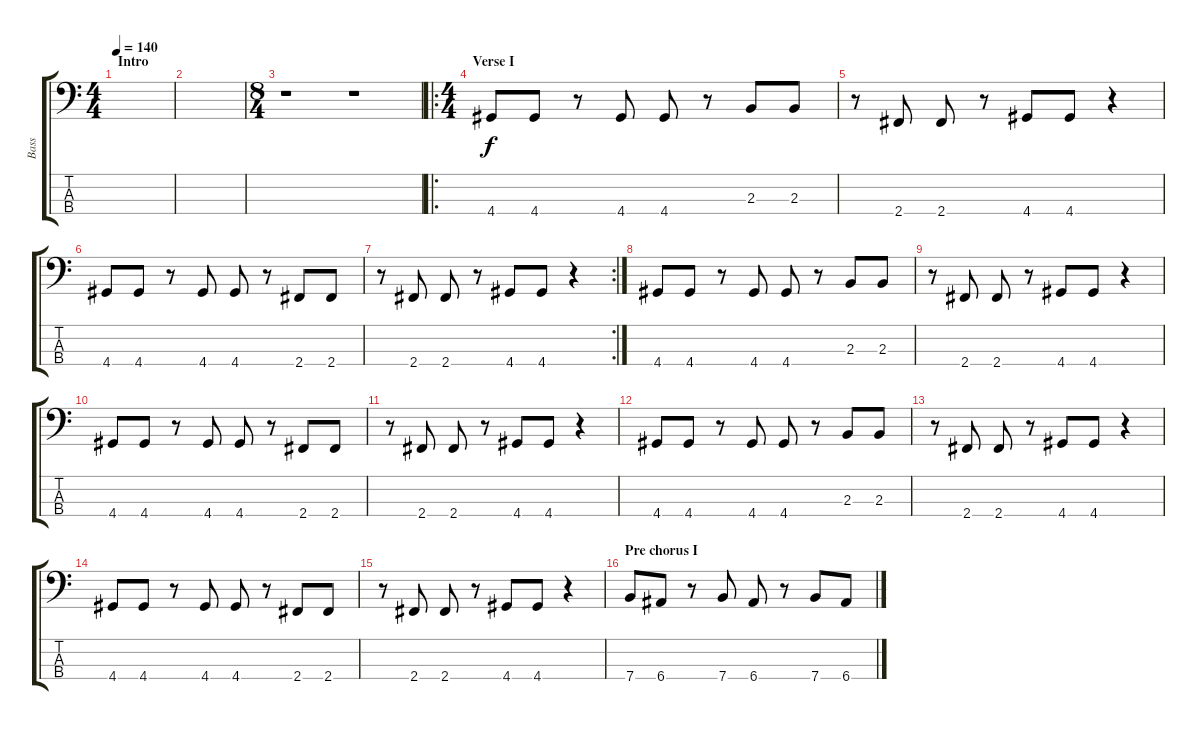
\track ("Bass" "Bass") {instrument electricbassfinger}
\staff {score tabs}
\tuning (G2 D2 A1 E1) {hide}
\ts (4 4)
\section ("" "Intro")
\tempo 140
\clef f4
\ks c
|
|
\ts (8 4)
r.1 r.1 |
\ro
\ts (4 4)
\section ("" "Verse I")
4.4.8 4.4.8 r.8 4.4.8 4.4.8 r.8 2.3.8 2.3.8 |
r.8 2.4.8 2.4.8 r.8 4.4.8 4.4.8 r.4 |
4.4.8 4.4.8 r.8 4.4.8 4.4.8 r.8 2.4.8 2.4.8 |
\rc 2
r.8 2.4.8 2.4.8 r.8 4.4.8 4.4.8 r.4 |
4.4.8 4.4.8 r.8 4.4.8 4.4.8 r.8 2.3.8 2.3.8 |
r.8 2.4.8 2.4.8 r.8 4.4.8 4.4.8 r.4 |
4.4.8 4.4.8 r.8 4.4.8 4.4.8 r.8 2.4.8 2.4.8 |
r.8 2.4.8 2.4.8 r.8 4.4.8 4.4.8 r.4 |
4.4.8 4.4.8 r.8 4.4.8 4.4.8 r.8 2.3.8 2.3.8 |
r.8 2.4.8 2.4.8 r.8 4.4.8 4.4.8 r.4 |
4.4.8 4.4.8 r.8 4.4.8 4.4.8 r.8 2.4.8 2.4.8 |
r.8 2.4.8 2.4.8 r.8 4.4.8 4.4.8 r.4 |
\section ("" "Pre chorus I")
7.4.8 6.4.8 r.8 7.4.8 6.4.8 r.8 7.4.8 6.4.8
